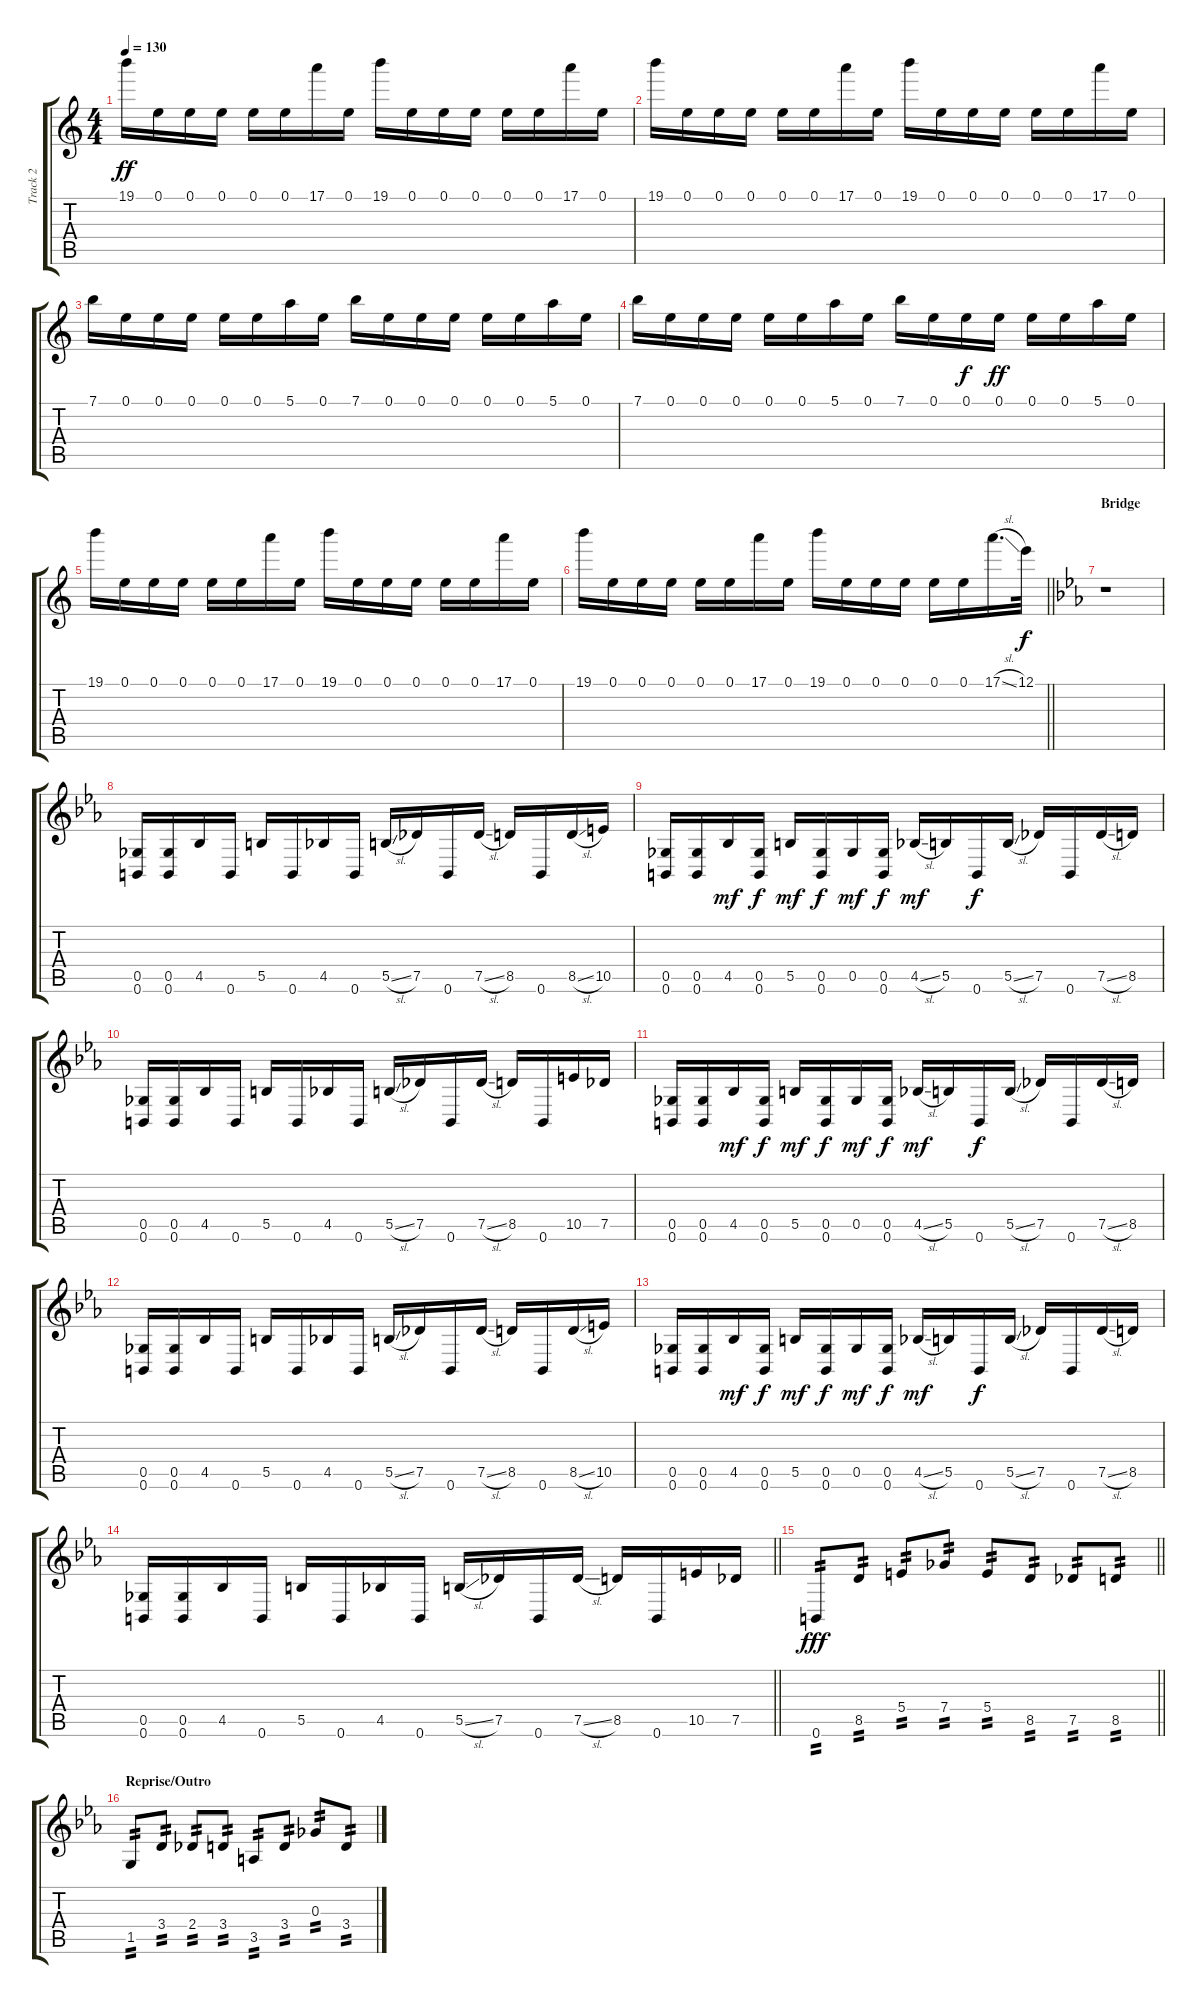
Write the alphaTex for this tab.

\track ("Track 2" "Track 2") {instrument distortionguitar}
\staff {score tabs}
\tuning (E4 B3 Gb3 B2 Gb2 B1) {hide}
\ts (4 4)
\tempo 130
\clef g2
\ks c
19.1.16{dy ff} 0.1.16 0.1.16 0.1.16 0.1.16 0.1.16 17.1.16 0.1.16 19.1.16 0.1.16 0.1.16 0.1.16 0.1.16 0.1.16 17.1.16 0.1.16 |
19.1.16 0.1.16 0.1.16 0.1.16 0.1.16 0.1.16 17.1.16 0.1.16 19.1.16 0.1.16 0.1.16 0.1.16 0.1.16 0.1.16 17.1.16 0.1.16 |
7.1.16 0.1.16 0.1.16 0.1.16 0.1.16 0.1.16 5.1.16 0.1.16 7.1.16 0.1.16 0.1.16 0.1.16 0.1.16 0.1.16 5.1.16 0.1.16 |
7.1.16 0.1.16 0.1.16 0.1.16 0.1.16 0.1.16 5.1.16 0.1.16 7.1.16 0.1.16 0.1.16{dy f} 0.1.16{dy ff} 0.1.16 0.1.16 5.1.16 0.1.16 |
19.1.16 0.1.16 0.1.16 0.1.16 0.1.16 0.1.16 17.1.16 0.1.16 19.1.16 0.1.16 0.1.16 0.1.16 0.1.16 0.1.16 17.1.16 0.1.16 |
\barLineRight lightlight
19.1.16 0.1.16 0.1.16 0.1.16 0.1.16 0.1.16 17.1.16 0.1.16 19.1.16 0.1.16 0.1.16 0.1.16 0.1.16 0.1.16 17.1{sl}.16{d} 12.1.32{dy f} |
\section ("" "Bridge")
\ks eb
r.1 |
(0.5 0.6).16 (0.5 0.6).16 4.5.16 0.6.16 5.5.16 0.6.16 4.5.16 0.6.16 5.5{sl}.16 7.5.16 0.6.16 7.5{sl}.16 8.5.16 0.6.16 8.5{sl}.16 10.5.16 |
(0.5 0.6).16 (0.5 0.6).16 4.5.16{dy mf} (0.5 0.6).16{dy f} 5.5.16{dy mf} (0.5 0.6).16{dy f} 0.5.16{dy mf} (0.5 0.6).16{dy f} 4.5{sl}.16{dy mf} 5.5.16 0.6.16{dy f} 5.5{sl}.16 7.5.16 0.6.16 7.5{sl}.16 8.5.16 |
(0.5 0.6).16 (0.5 0.6).16 4.5.16 0.6.16 5.5.16 0.6.16 4.5.16 0.6.16 5.5{sl}.16 7.5.16 0.6.16 7.5{sl}.16 8.5.16 0.6.16 10.5.16 7.5.16 |
(0.5 0.6).16 (0.5 0.6).16 4.5.16{dy mf} (0.5 0.6).16{dy f} 5.5.16{dy mf} (0.5 0.6).16{dy f} 0.5.16{dy mf} (0.5 0.6).16{dy f} 4.5{sl}.16{dy mf} 5.5.16 0.6.16{dy f} 5.5{sl}.16 7.5.16 0.6.16 7.5{sl}.16 8.5.16 |
(0.5 0.6).16 (0.5 0.6).16 4.5.16 0.6.16 5.5.16 0.6.16 4.5.16 0.6.16 5.5{sl}.16 7.5.16 0.6.16 7.5{sl}.16 8.5.16 0.6.16 8.5{sl}.16 10.5.16 |
(0.5 0.6).16 (0.5 0.6).16 4.5.16{dy mf} (0.5 0.6).16{dy f} 5.5.16{dy mf} (0.5 0.6).16{dy f} 0.5.16{dy mf} (0.5 0.6).16{dy f} 4.5{sl}.16{dy mf} 5.5.16 0.6.16{dy f} 5.5{sl}.16 7.5.16 0.6.16 7.5{sl}.16 8.5.16 |
\barLineRight lightlight
(0.5 0.6).16 (0.5 0.6).16 4.5.16 0.6.16 5.5.16 0.6.16 4.5.16 0.6.16 5.5{sl}.16 7.5.16 0.6.16 7.5{sl}.16 8.5.16 0.6.16 10.5.16 7.5.16 |
\barLineRight lightlight
0.6.8{tp 2 dy fff} 8.5.8{tp 2} 5.4.8{tp 2} 7.4.8{tp 2} 5.4.8{tp 2} 8.5.8{tp 2} 7.5.8{tp 2} 8.5.8{tp 2} |
\section ("" "Reprise/Outro")
1.5.8{tp 2} 3.4.8{tp 2} 2.4.8{tp 2} 3.4.8{tp 2} 3.5.8{tp 2} 3.4.8{tp 2} 0.3.8{tp 2} 3.4.8{tp 2}
